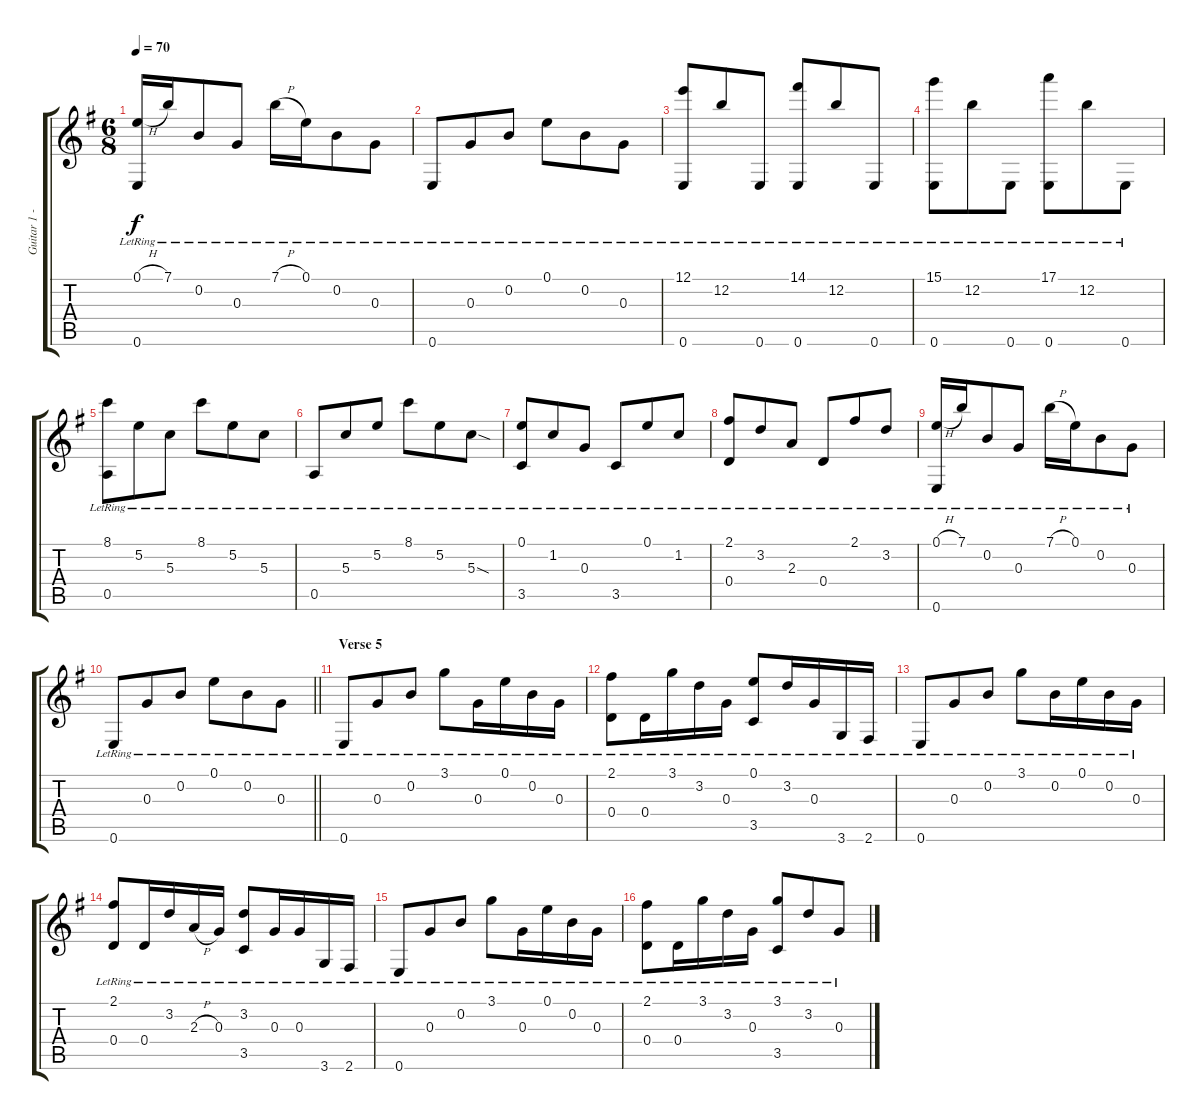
\track ("Guitar 1 - Rythm" "Guitar 1 -") {instrument acousticguitarsteel}
\staff {score tabs}
\tuning (E4 B3 G3 D3 A2 E2) {hide}
\ts (6 8)
\tempo 70
\clef g2
\ks g
(0.1{h lr} 0.6).16{dy f} 7.1{lr}.16 0.2{lr}.8 0.3{lr}.8 7.1{h lr}.16 0.1{lr}.16 0.2{lr}.8 0.3{lr}.8 |
0.6{lr}.8 0.3{lr}.8 0.2{lr}.8 0.1{lr}.8 0.2{lr}.8 0.3{lr}.8 |
(12.1{lr} 0.6{lr}).8 12.2{lr}.8 0.6{lr}.8 (14.1{lr} 0.6{lr}).8 12.2{lr}.8 0.6{lr}.8 |
(15.1{lr} 0.6{lr}).8 12.2{lr}.8 0.6{lr}.8 (17.1{lr} 0.6{lr}).8 12.2{lr}.8 0.6{lr}.8 |
(8.1{lr} 0.5{lr}).8 5.2{lr}.8 5.3{lr}.8 8.1{lr}.8 5.2{lr}.8 5.3{lr}.8 |
0.5{lr}.8 5.3{lr}.8 5.2{lr}.8 8.1{lr}.8 5.2{lr}.8 5.3{sod lr}.8 |
(0.1{lr} 3.5).8 1.2{lr}.8 0.3{lr}.8 3.5{lr}.8 0.1{lr}.8 1.2{lr}.8 |
(2.1{lr} 0.4).8 3.2{lr}.8 2.3{lr}.8 0.4{lr}.8 2.1{lr}.8 3.2{lr}.8 |
(0.1{h lr} 0.6).16 7.1{lr}.16 0.2{lr}.8 0.3{lr}.8 7.1{h lr}.16 0.1{lr}.16 0.2{lr}.8 0.3{lr}.8 |
\barLineRight lightlight
0.6{lr}.8 0.3{lr}.8 0.2{lr}.8 0.1{lr}.8 0.2{lr}.8 0.3{lr}.8 |
\section ("" "Verse 5")
0.6{lr}.8 0.3{lr}.8 0.2{lr}.8 3.1{lr}.8 0.3{lr}.16 0.1{lr}.16 0.2{lr}.16 0.3{lr}.16 |
(2.1{lr} 0.4{lr}).8 0.4{lr}.16 3.1{lr}.16 3.2{lr}.16 0.3{lr}.16 (0.1{lr} 3.5{lr}).8 3.2{lr}.16 0.3{lr}.16 3.6{lr}.16 2.6{lr}.16 |
0.6{lr}.8 0.3{lr}.8 0.2{lr}.8 3.1{lr}.8 0.2{lr}.16 0.1{lr}.16 0.2{lr}.16 0.3{lr}.16 |
(2.1{lr} 0.4{lr}).8 0.4{lr}.16 3.2{lr}.16 2.3{h lr}.16 0.3{lr}.16 (3.2{lr} 3.5{lr}).8 0.3{lr}.16 0.3{lr}.16 3.6{lr}.16 2.6{lr}.16 |
0.6{lr}.8 0.3{lr}.8 0.2{lr}.8 3.1{lr}.8 0.3{lr}.16 0.1{lr}.16 0.2{lr}.16 0.3{lr}.16 |
(2.1{lr} 0.4{lr}).8 0.4{lr}.16 3.1{lr}.16 3.2{lr}.16 0.3{lr}.16 (3.1{lr} 3.5{lr}).8 3.2{lr}.8 0.3{lr}.8
